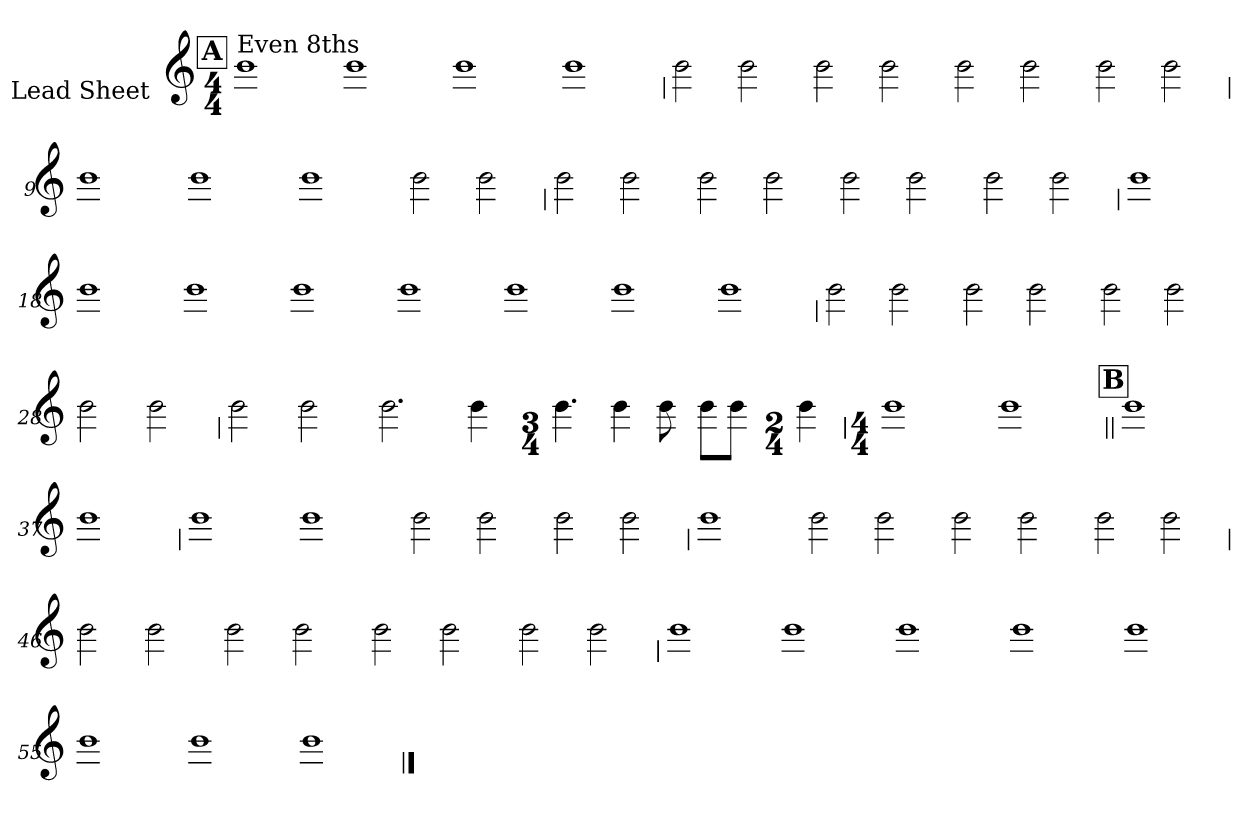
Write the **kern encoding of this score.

**kern
*part1
*staff1
*I"Lead Sheet
*stria0
*clefG2
*k[]
*C:
*M4/4
!!LO:REH:place=s1:a:t=A
=1||
!LO:TX:a:t=Even 8ths
1b
=2-
1b
=3-
1b
=4-
1b
!!LO:LB:g=z
=5
2b
2b
=6-
2b
2b
=7-
2b
2b
=8-
2b
2b
!!LO:LB:g=z
=9
1b
=10-
1b
=11-
1b
=12-
2b
2b
!!LO:LB:g=z
=13
2b
2b
=14-
2b
2b
=15-
2b
2b
=16-
2b
2b
!!LO:LB:g=z
=17
1b
=18-
1b
=19-
1b
=20-
1b
=21-
1b
=22-
1b
=23-
1b
=24-
1b
!!LO:LB:g=z
=25
2b
2b
=26-
2b
2b
=27-
2b
2b
=28-
2b
2b
!!LO:LB:g=z
=29
2b
2b
=30-
2.b
4b
=31-
*M3/4
4.b
4b
8b
=32-
8b\L
8b\J
=33-
*M2/4
4b
!!LO:LB:g=z
=34
*M4/4
1b
=35-
1b
!!LO:REH:place=s1:a:t=B
=36||
1b
=37-
1b
!!LO:LB:g=z
=38
1b
=39-
1b
=40-
2b
2b
=41-
2b
2b
!!LO:LB:g=z
=42
1b
=43-
2b
2b
=44-
2b
2b
=45-
2b
2b
!!LO:LB:g=z
=46
2b
2b
=47-
2b
2b
=48-
2b
2b
=49-
2b
2b
!!LO:LB:g=z
=50
1b
=51-
1b
=52-
1b
=53-
1b
=54-
1b
=55-
1b
=56-
1b
=57-
1b
==
*-
